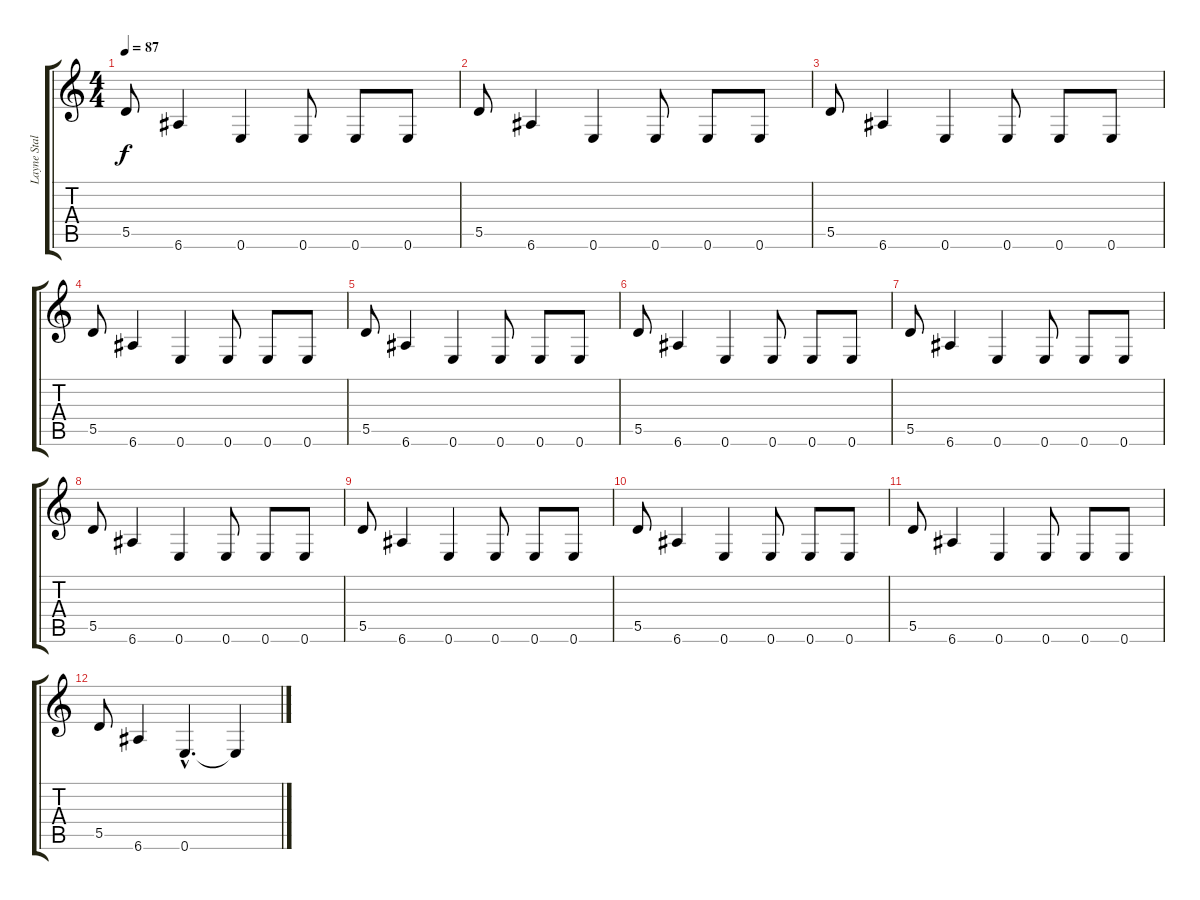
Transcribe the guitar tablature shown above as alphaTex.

\track ("Layne Staley" "Layne Stal") {instrument distortionguitar}
\staff {score tabs}
\tuning (E4 B3 G3 D3 A2 E2) {hide}
\ts (4 4)
\tempo 87
\clef g2
\ks c
5.5.8{dy f} 6.6.4 0.6.4 0.6.8 0.6.8 0.6.8 |
5.5.8 6.6.4 0.6.4 0.6.8 0.6.8 0.6.8 |
5.5.8 6.6.4 0.6.4 0.6.8 0.6.8 0.6.8 |
5.5.8 6.6.4 0.6.4 0.6.8 0.6.8 0.6.8 |
5.5.8 6.6.4 0.6.4 0.6.8 0.6.8 0.6.8 |
5.5.8 6.6.4 0.6.4 0.6.8 0.6.8 0.6.8 |
5.5.8 6.6.4 0.6.4 0.6.8 0.6.8 0.6.8 |
5.5.8 6.6.4 0.6.4 0.6.8 0.6.8 0.6.8 |
5.5.8 6.6.4 0.6.4 0.6.8 0.6.8 0.6.8 |
5.5.8 6.6.4 0.6.4 0.6.8 0.6.8 0.6.8 |
5.5.8 6.6.4 0.6.4 0.6.8 0.6.8 0.6.8 |
5.5.8 6.6.4 0.6{hac}.4{d} 0.6{t}.4
